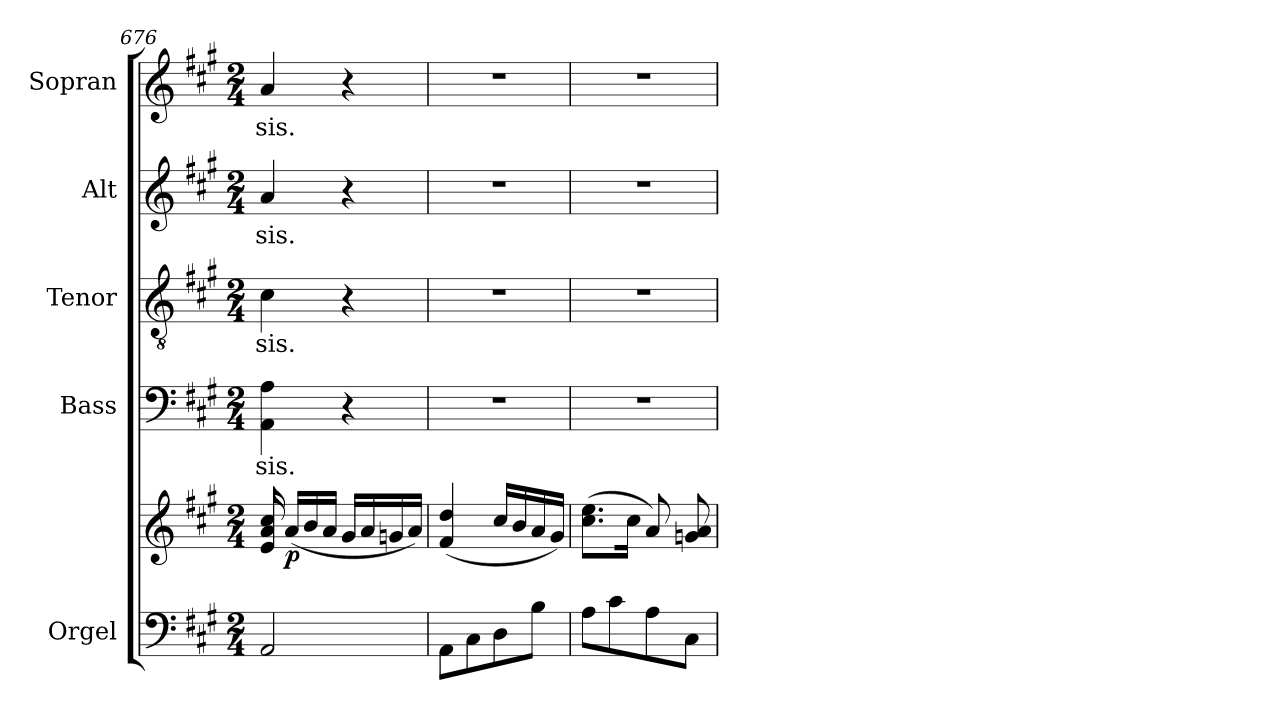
**kern	**kern	**dynam	**kern	**text	**kern	**text	**kern	**text	**kern	**text
*part5	*part5	*part5	*part4	*part4	*part3	*part3	*part2	*part2	*part1	*part1
*staff6	*staff5	*staff5/6	*staff4	*staff4	*staff3	*staff3	*staff2	*staff2	*staff1	*staff1
*I"Orgel	*	*	*I"Bass	*	*I"Tenor	*	*I"Alt	*	*I"Sopran	*
*I'Org.	*	*	*I'B.	*	*I'T.	*	*I'A.	*	*I'S.	*
*clefF4	*clefG2	*	*clefF4	*	*clefGv2	*	*clefG2	*	*clefG2	*
*k[f#c#g#]	*k[f#c#g#]	*	*k[f#c#g#]	*	*k[f#c#g#]	*	*k[f#c#g#]	*	*k[f#c#g#]	*
*A:	*A:	*	*A:	*	*A:	*	*A:	*	*A:	*
*M2/4	*M2/4	*	*M2/4	*	*M2/4	*	*M2/4	*	*M2/4	*
=676	=676	=676	=676	=676	=676	=676	=676	=676	=676	=676
!	!	!	!	!LO:LY:b	!	!LO:LY:b	!	!LO:LY:b	!	!LO:LY:b
2AA/	16e/ 16a/ 16cc#/	.	4AA\ 4A\	-sis.	4c#\	-sis.	4a/	-sis.	4a/	-sis.
!	!	!LO:DY:b	!	!	!	!	!	!	!	!
.	(<16a/LL	p	.	.	.	.	.	.	.	.
.	16b/	.	.	.	.	.	.	.	.	.
.	16a/JJ	.	.	.	.	.	.	.	.	.
.	16g#/LL	.	4r	.	4r	.	4r	.	4r	.
.	16a/	.	.	.	.	.	.	.	.	.
.	16gn/	.	.	.	.	.	.	.	.	.
.	16a/JJ)	.	.	.	.	.	.	.	.	.
=677	=677	=677	=677	=677	=677	=677	=677	=677	=677	=677
8AA\L	(<4f#/ 4dd/	.	2r	.	2r	.	2r	.	2r	.
8C#\	.	.	.	.	.	.	.	.	.	.
8D\	16cc#/LL	.	.	.	.	.	.	.	.	.
.	16b/	.	.	.	.	.	.	.	.	.
8B\J	16a/	.	.	.	.	.	.	.	.	.
.	16g#/JJ)	.	.	.	.	.	.	.	.	.
=678	=678	=678	=678	=678	=678	=678	=678	=678	=678	=678
8A\L	(>8.cc#\ 8.ee\L	.	2r	.	2r	.	2r	.	2r	.
8c#\	.	.	.	.	.	.	.	.	.	.
.	16cc#\Jk	.	.	.	.	.	.	.	.	.
8A\	8a/)	.	.	.	.	.	.	.	.	.
8C#\J	8gn/ 8a/	.	.	.	.	.	.	.	.	.
=	=	=	=	=	=	=	=	=	=	=
*-	*-	*-	*-	*-	*-	*-	*-	*-	*-	*-
